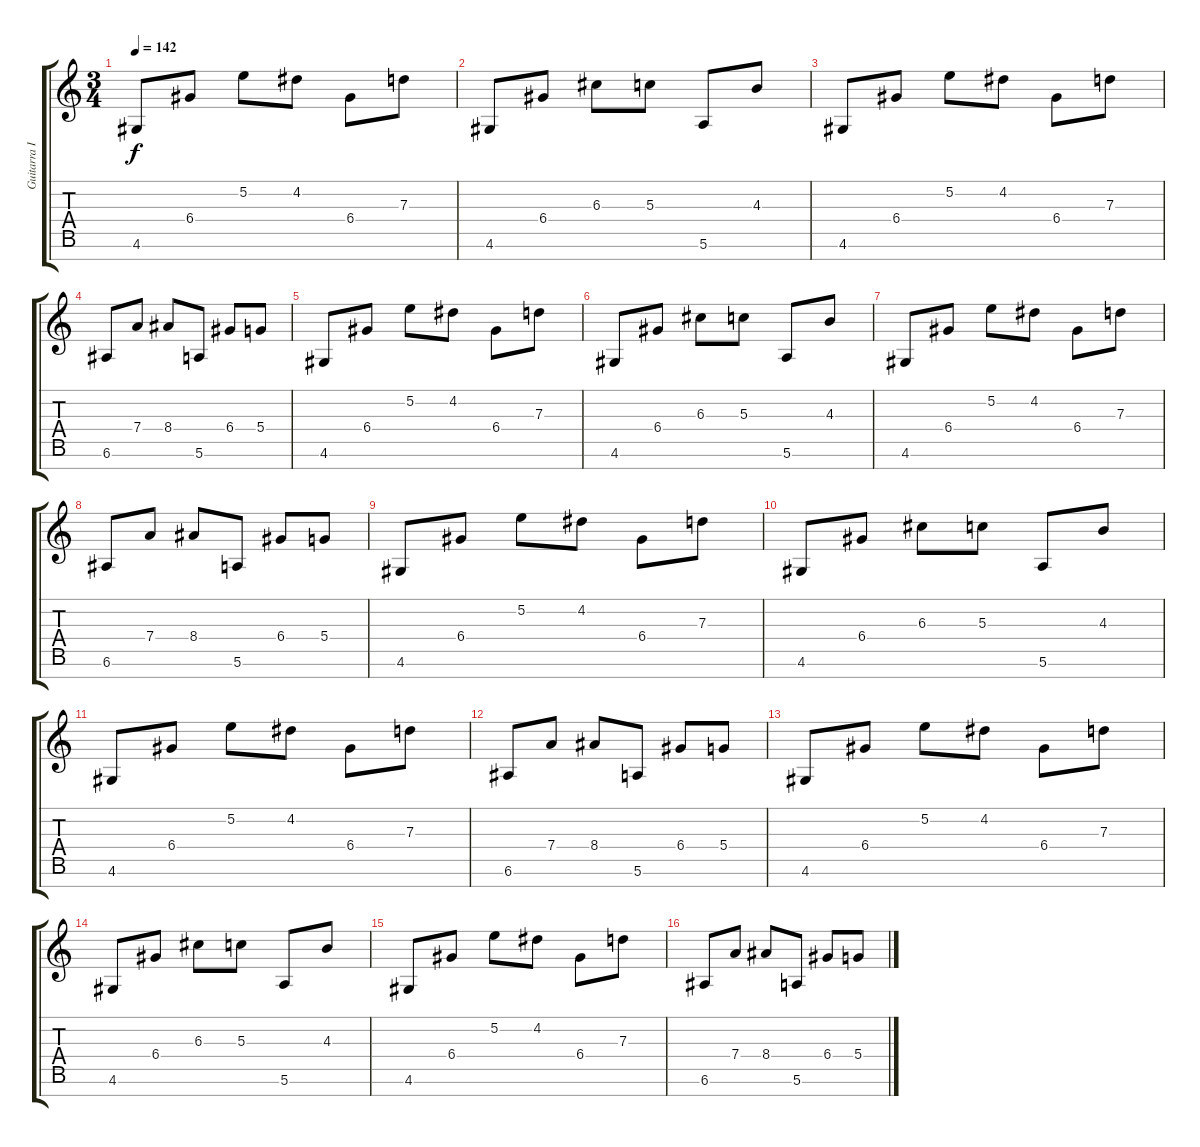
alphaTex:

\track ("Guitarra II" "Guitarra I") {instrument distortionguitar}
\staff {score tabs}
\tuning (E4 B3 G3 D3 A2 E2 B1) {hide}
\ts (3 4)
\tempo 142
\clef g2
\ks c
4.6.8{dy f} 6.4.8 5.2.8 4.2.8 6.4.8 7.3.8 |
4.6.8 6.4.8 6.3.8 5.3.8 5.6.8 4.3.8 |
4.6.8 6.4.8 5.2.8 4.2.8 6.4.8 7.3.8 |
6.6.8 7.4.8 8.4.8 5.6.8 6.4.8 5.4.8 |
4.6.8 6.4.8 5.2.8 4.2.8 6.4.8 7.3.8 |
4.6.8 6.4.8 6.3.8 5.3.8 5.6.8 4.3.8 |
4.6.8 6.4.8 5.2.8 4.2.8 6.4.8 7.3.8 |
6.6.8 7.4.8 8.4.8 5.6.8 6.4.8 5.4.8 |
4.6.8 6.4.8 5.2.8 4.2.8 6.4.8 7.3.8 |
4.6.8 6.4.8 6.3.8 5.3.8 5.6.8 4.3.8 |
4.6.8 6.4.8 5.2.8 4.2.8 6.4.8 7.3.8 |
6.6.8 7.4.8 8.4.8 5.6.8 6.4.8 5.4.8 |
4.6.8 6.4.8 5.2.8 4.2.8 6.4.8 7.3.8 |
4.6.8 6.4.8 6.3.8 5.3.8 5.6.8 4.3.8 |
4.6.8 6.4.8 5.2.8 4.2.8 6.4.8 7.3.8 |
6.6.8 7.4.8 8.4.8 5.6.8 6.4.8 5.4.8
